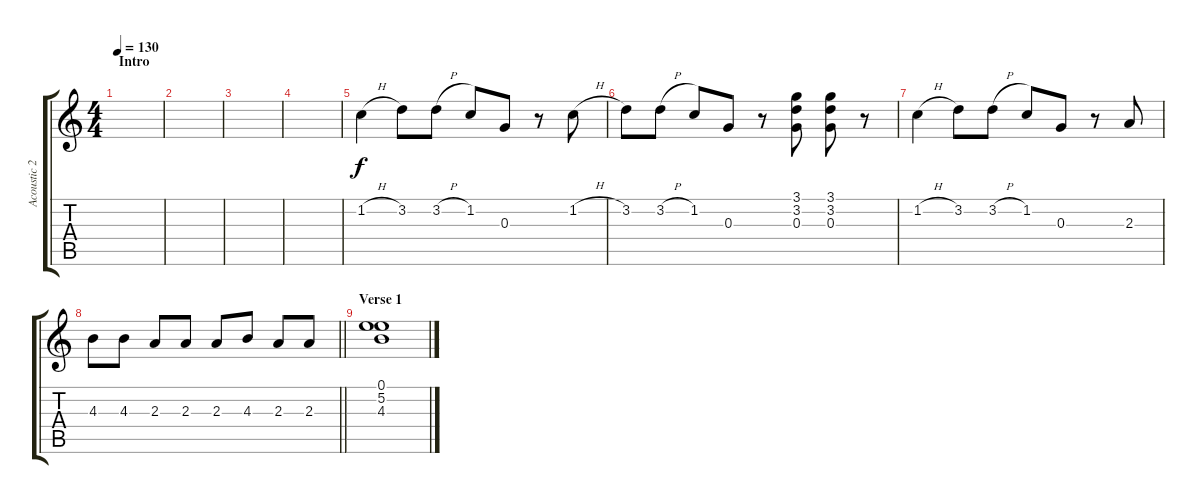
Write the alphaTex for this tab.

\track ("Acoustic 2" "Acoustic 2") {instrument acousticguitarsteel}
\staff {score tabs}
\tuning (E4 B3 G3 D3 A2 E2) {hide}
\ts (4 4)
\section ("" "Intro")
\tempo 130
\clef g2
\ks c
|
|
|
|
1.2{h}.4 3.2.8 3.2{h}.8 1.2.8 0.3.8 r.8 1.2{h}.8 |
3.2.8 3.2{h}.8 1.2.8 0.3.8 r.8 (3.1 3.2 0.3).8 (3.1 3.2 0.3).8 r.8 |
1.2{h}.4 3.2.8 3.2{h}.8 1.2.8 0.3.8 r.8 2.3.8 |
\barLineRight lightlight
4.3.8 4.3.8 2.3.8 2.3.8 2.3.8 4.3.8 2.3.8 2.3.8 |
\section ("" "Verse 1")
(0.1 5.2 4.3).1
